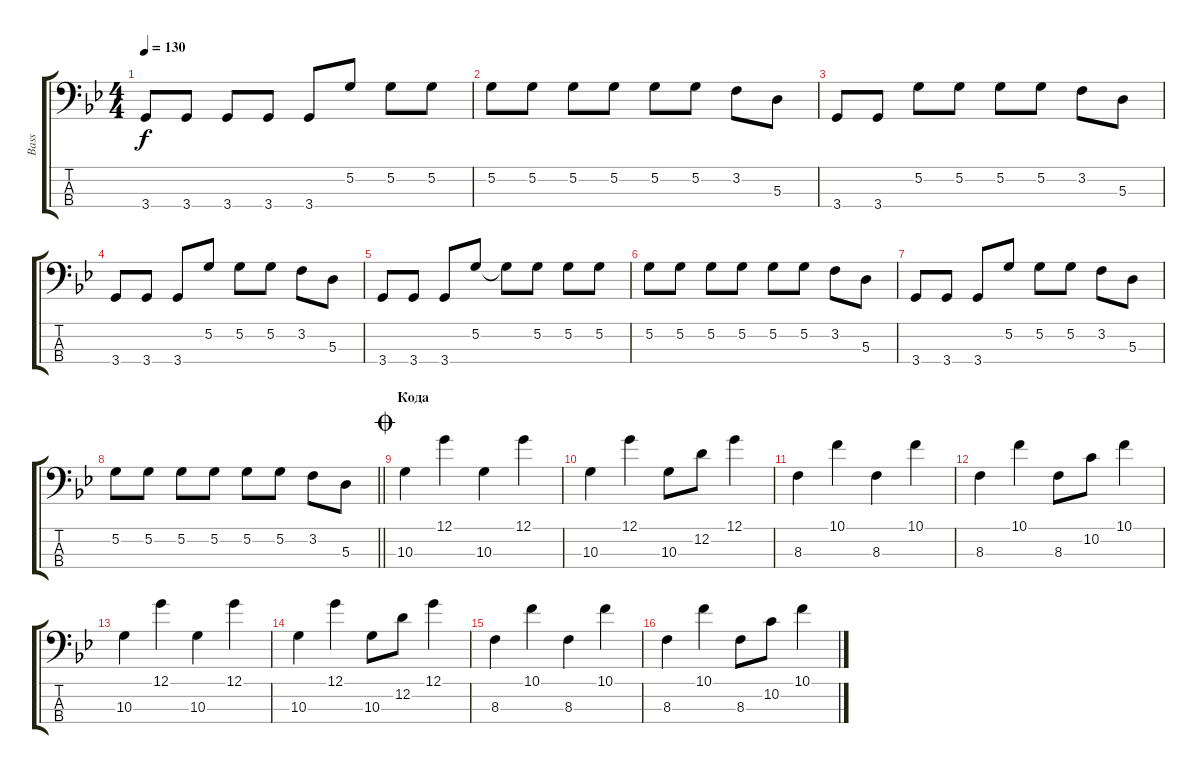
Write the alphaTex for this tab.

\track ("Bass" "Bass") {instrument electricbassfinger}
\staff {score tabs}
\tuning (G2 D2 A1 E1) {hide}
\ts (4 4)
\tempo 130
\clef f4
\ks gminor
3.4.8{dy f} 3.4.8 3.4.8 3.4.8 3.4.8 5.2.8 5.2.8 5.2.8 |
5.2.8 5.2.8 5.2.8 5.2.8 5.2.8 5.2.8 3.2.8 5.3.8 |
3.4.8 3.4.8 5.2.8 5.2.8 5.2.8 5.2.8 3.2.8 5.3.8 |
3.4.8 3.4.8 3.4.8 5.2.8 5.2.8 5.2.8 3.2.8 5.3.8 |
3.4.8 3.4.8 3.4.8 5.2.8 5.2{t}.8 5.2.8 5.2.8 5.2.8 |
5.2.8 5.2.8 5.2.8 5.2.8 5.2.8 5.2.8 3.2.8 5.3.8 |
3.4.8 3.4.8 3.4.8 5.2.8 5.2.8 5.2.8 3.2.8 5.3.8 |
\barLineRight lightlight
5.2.8 5.2.8 5.2.8 5.2.8 5.2.8 5.2.8 3.2.8 5.3.8 |
\section ("" "Кода")
\jump coda
10.3.4 12.1.4 10.3.4 12.1.4 |
10.3.4 12.1.4 10.3.8 12.2.8 12.1.4 |
8.3.4 10.1.4 8.3.4 10.1.4 |
8.3.4 10.1.4 8.3.8 10.2.8 10.1.4 |
10.3.4 12.1.4 10.3.4 12.1.4 |
10.3.4 12.1.4 10.3.8 12.2.8 12.1.4 |
8.3.4 10.1.4 8.3.4 10.1.4 |
8.3.4 10.1.4 8.3.8 10.2.8 10.1.4
